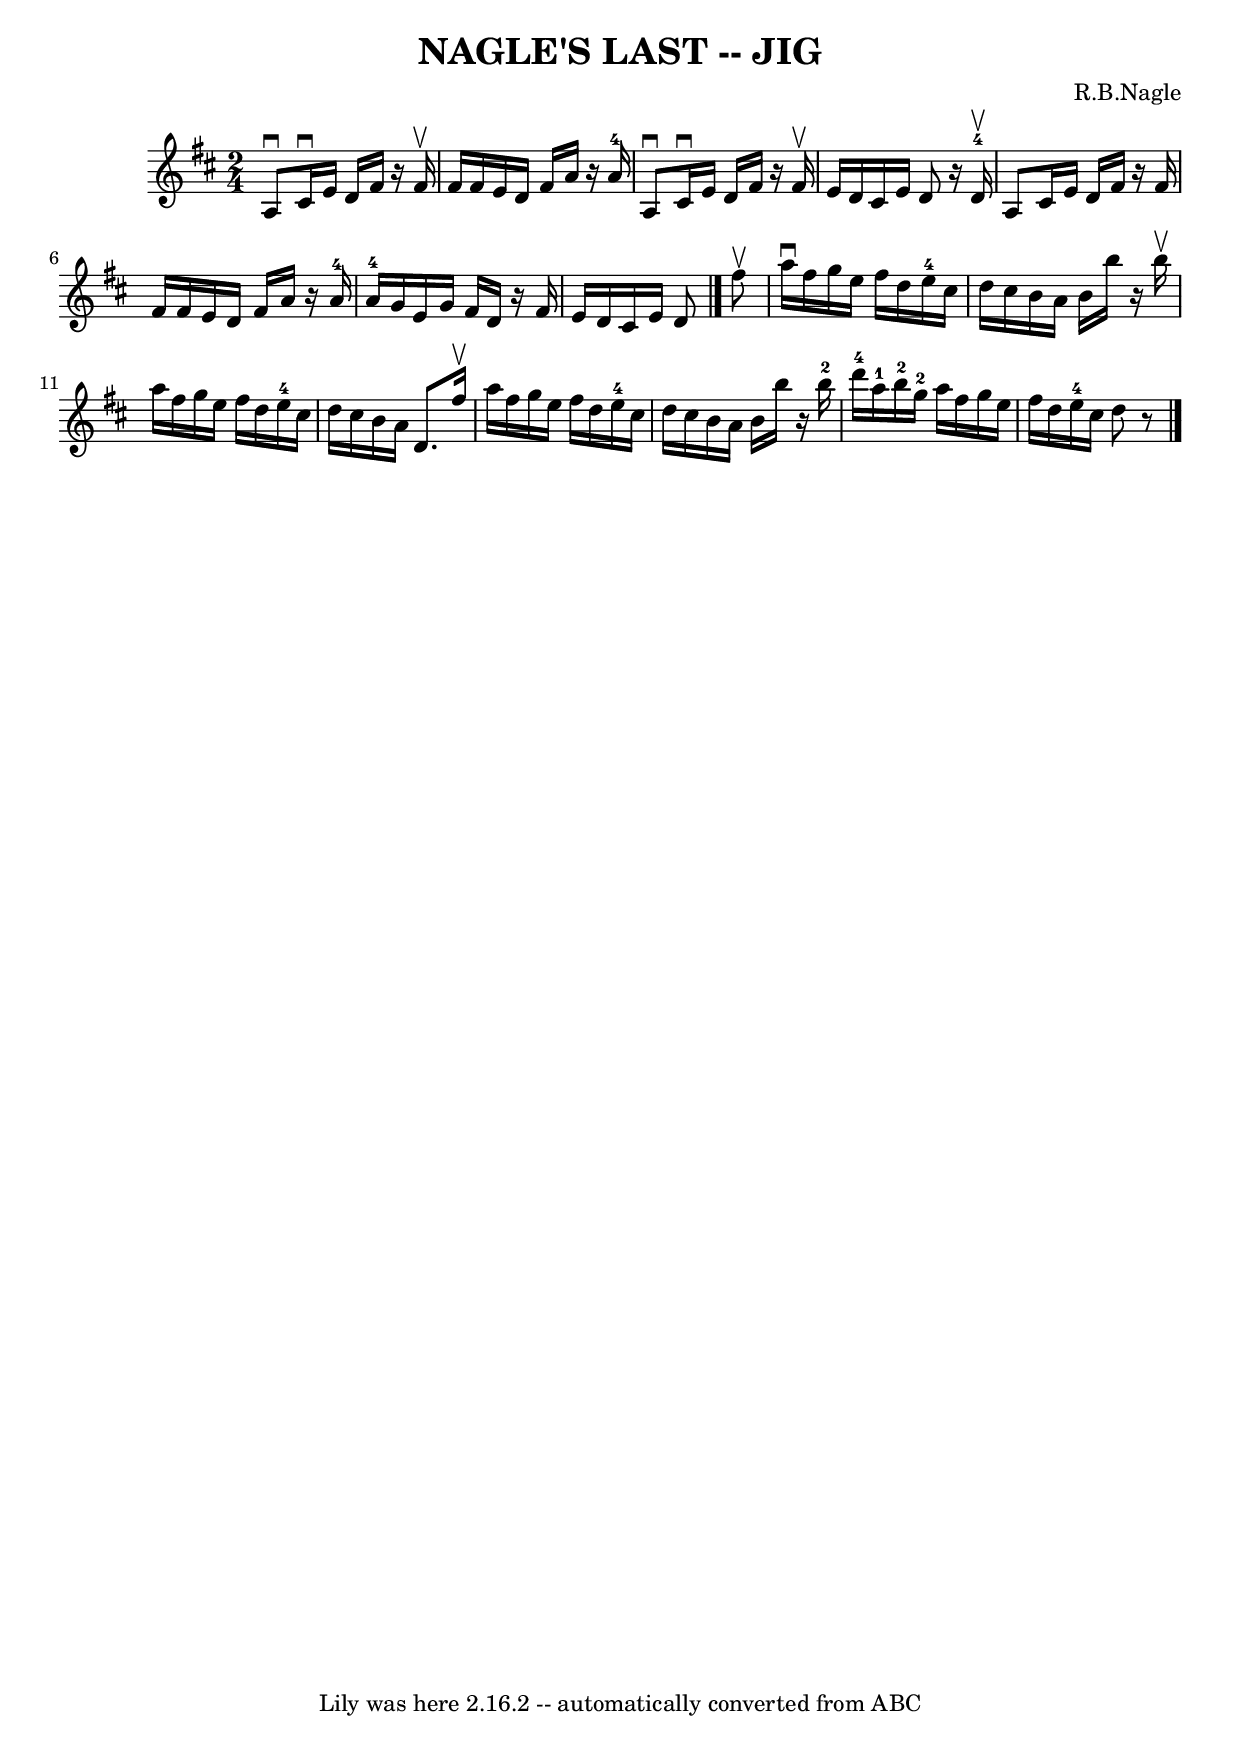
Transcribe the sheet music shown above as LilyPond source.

\version "2.7.40"
\include "Mammoth.ily"
\header {
	book = "Ryan's Mammoth Collection of Fiddle Tunes"
	composer = "R.B.Nagle"
	crossRefNumber = "1"
	footnotes = ""
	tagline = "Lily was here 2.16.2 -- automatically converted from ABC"
	title = "NAGLE'S LAST -- JIG"
}
voicedefault =  {
\set Score.defaultBarType = "empty"

\time 2/4 \key d \major a8^\downbow cis'16^\downbow e'16 d'16    
fis'16    r16 fis'16^\upbow   |
 fis'16 fis'16 e'16 d'16    
fis'16 a'16    r16 a'16-4   |
 a8^\downbow cis'16^\downbow  
 e'16 d'16 fis'16    r16 fis'16^\upbow   |
 e'16 d'16    
cis'16 e'16 d'8    r16 d'16-4^\upbow   |
 a8 cis'16    
e'16 d'16 fis'16    r16 fis'16    |
 fis'16 fis'16 e'16    
d'16 fis'16 a'16    r16 a'16-4   |
 a'16-4 g'16    
e'16 g'16 fis'16 d'16    r16 fis'16    |
 e'16 d'16    
cis'16 e'16 d'8    \bar "|." fis''8^\upbow   |
 a''16 
^\downbow fis''16 g''16 e''16 fis''16 d''16 e''16-4   
cis''16    |
 d''16 cis''16 b'16 a'16 b'16 b''16    r16 
b''16^\upbow   |
 a''16 fis''16 g''16 e''16 fis''16    
d''16 e''16-4 cis''16    |
 d''16 cis''16 b'16 a'16    
d'8. fis''16^\upbow   |
 a''16 fis''16 g''16 e''16    
fis''16 d''16 e''16-4 cis''16    |
 d''16 cis''16 b'16 
 a'16 b'16 b''16    r16 b''16-2   |
 d'''16-4 a''16 
-1 b''16-2 g''16-2 a''16 fis''16 g''16 e''16    |
 
 fis''16 d''16 e''16-4 cis''16 d''8    r8   \bar "|."   
}

\score{
    <<

	\context Staff="default"
	{
	    \voicedefault 
	}

    >>
	\layout {
	}
	\midi {}
}
